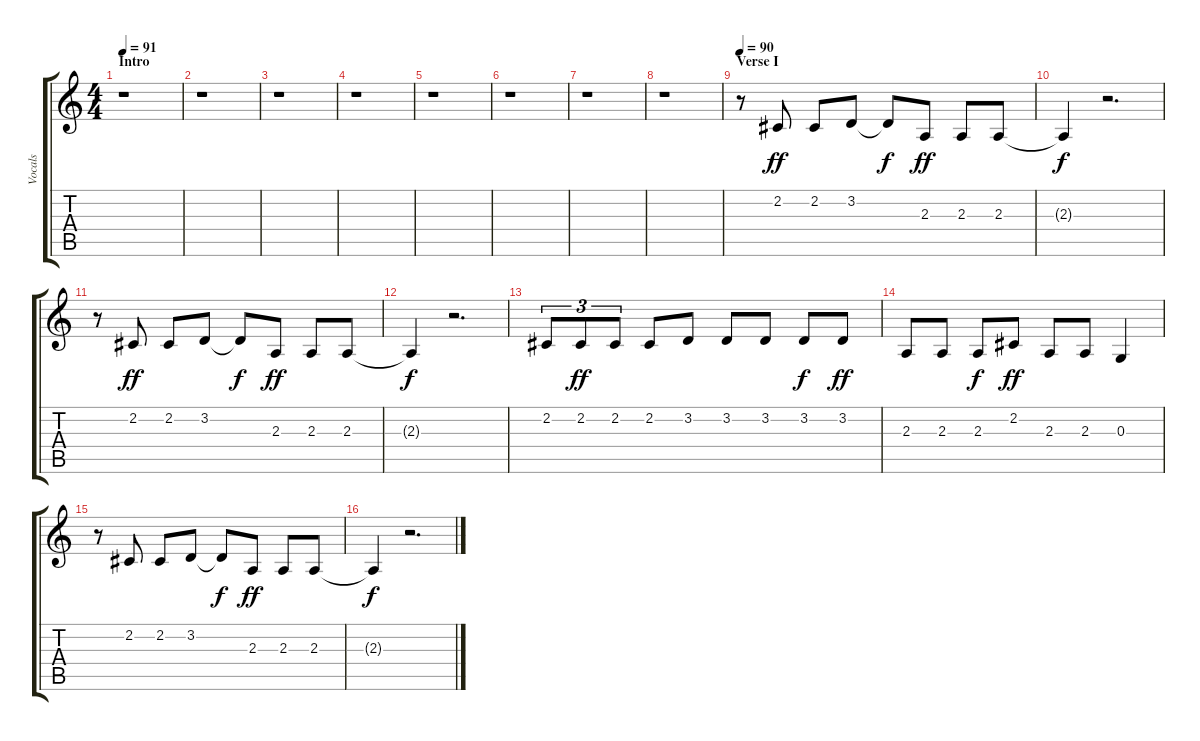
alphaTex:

\track ("Vocals" "Vocals") {instrument piccolo}
\staff {score tabs}
\tuning (E4 B3 G3 D3 A2 E2) {hide}
\ts (4 4)
\section ("" "Intro")
\tempo 91
\clef g2
\ks c
r.1{dy ff instrument piccolo} |
r.1 |
r.1 |
r.1 |
r.1 |
r.1 |
r.1 |
r.1 |
\section ("" "Verse I")
\tempo 90
r.8 2.2.8{volume 16} 2.2.8 3.2.8 3.2{t}.8{dy f} 2.3.8{dy ff} 2.3.8 2.3.8 |
2.3{t}.4{dy f} r.2{d} |
r.8 2.2.8{dy ff} 2.2.8 3.2.8 3.2{t}.8{dy f} 2.3.8{dy ff} 2.3.8 2.3.8 |
2.3{t}.4{dy f} r.2{d} |
2.2.8{tu (3 2)} 2.2.8{tu (3 2) dy ff} 2.2.8{tu (3 2)} 2.2.8 3.2.8 3.2.8 3.2.8 3.2.8{dy f} 3.2.8{dy ff} |
2.3.8 2.3.8 2.3.8{dy f} 2.2.8{dy ff} 2.3.8 2.3.8 0.3.4 |
r.8 2.2.8 2.2.8 3.2.8 3.2{t}.8{dy f} 2.3.8{dy ff} 2.3.8 2.3.8 |
2.3{t}.4{dy f} r.2{d}
